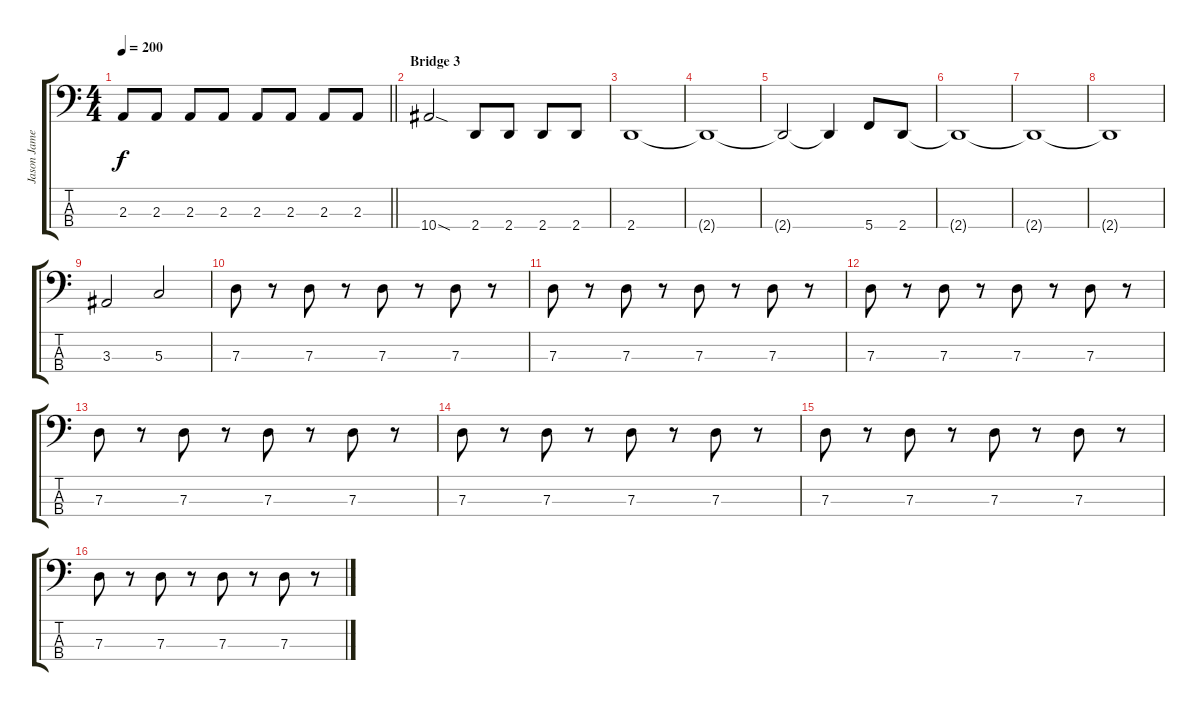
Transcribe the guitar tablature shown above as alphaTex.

\track ("Jason James" "Jason Jame") {instrument electricbassfinger}
\staff {score tabs}
\tuning (F2 C2 G1 C1) {hide}
\ts (4 4)
\tempo 200
\clef f4
\barLineRight lightlight
\ks c
2.3.8{dy f} 2.3.8 2.3.8 2.3.8 2.3.8 2.3.8 2.3.8 2.3.8 |
\section ("" "Bridge 3")
10.4{sod}.2 2.4.8 2.4.8 2.4.8 2.4.8 |
2.4.1 |
2.4{t}.1 |
2.4{t}.2 2.4{t}.4 5.4.8 2.4.8 |
2.4{t}.1 |
2.4{t}.1 |
2.4{t}.1 |
3.3.2 5.3.2 |
7.3.8 r.8 7.3.8 r.8 7.3.8 r.8 7.3.8 r.8 |
7.3.8 r.8 7.3.8 r.8 7.3.8 r.8 7.3.8 r.8 |
7.3.8 r.8 7.3.8 r.8 7.3.8 r.8 7.3.8 r.8 |
7.3.8 r.8 7.3.8 r.8 7.3.8 r.8 7.3.8 r.8 |
7.3.8 r.8 7.3.8 r.8 7.3.8 r.8 7.3.8 r.8 |
7.3.8 r.8 7.3.8 r.8 7.3.8 r.8 7.3.8 r.8 |
7.3.8 r.8 7.3.8 r.8 7.3.8 r.8 7.3.8 r.8
